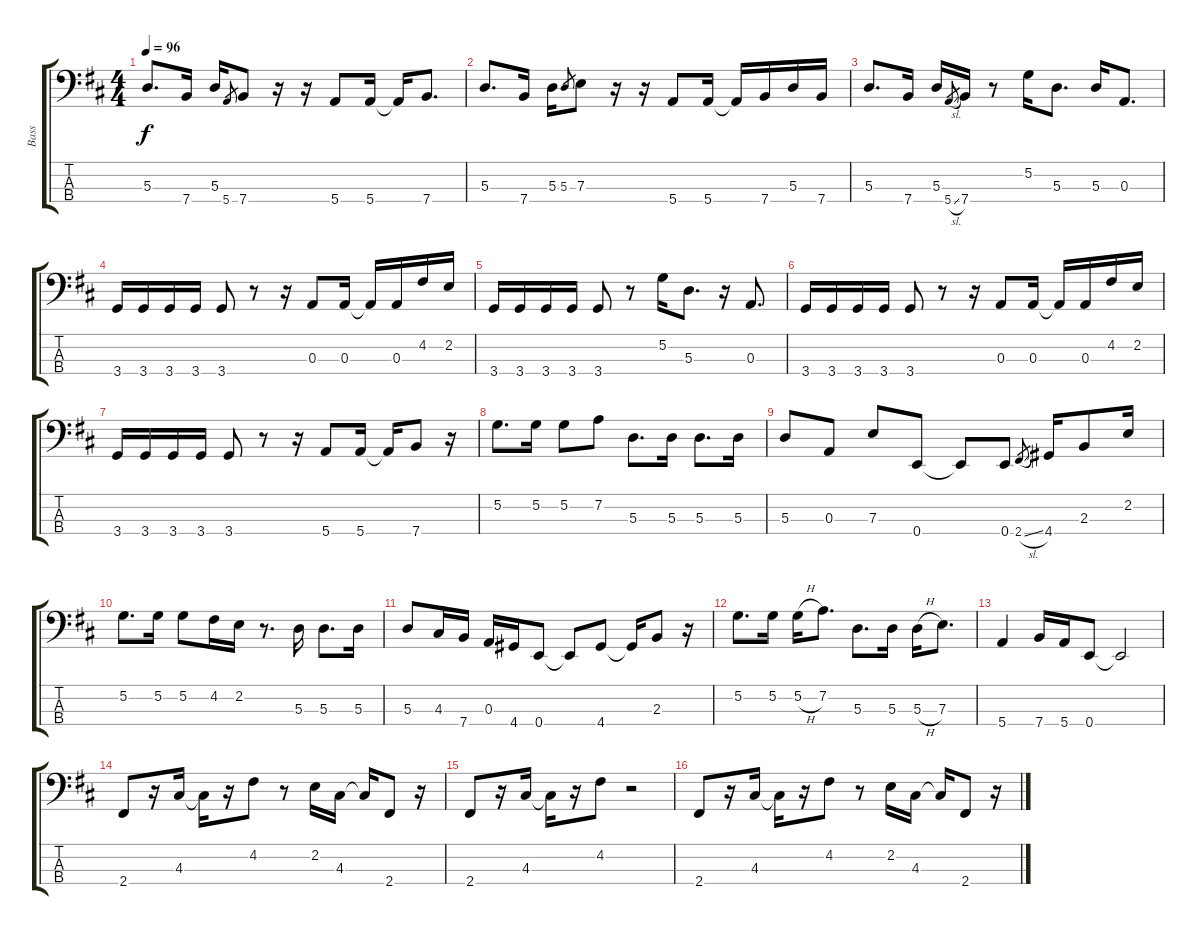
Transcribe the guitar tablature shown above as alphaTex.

\track ("Bass" "Bass") {instrument electricbassfinger}
\staff {score tabs}
\tuning (G2 D2 A1 E1) {hide}
\ts (4 4)
\tempo 96
\clef f4
\ks d
5.3.8{d dy f} 7.4.16 5.3.16 5.4.8{gr} 7.4.8 r.16 r.16 5.4.8 5.4.16 5.4{t}.16 7.4.8{d} |
5.3.8{d} 7.4.16 5.3.16 5.3.8{gr} 7.3.8 r.16 r.16 5.4.8 5.4.16 5.4{t}.16 7.4.16 5.3.16 7.4.16 |
5.3.8{d} 7.4.16 5.3.16 5.4{sl}.8{gr} 7.4.16 r.8 5.2.16 5.3.8{d} 5.3.16 0.3.8{d} |
3.4.16 3.4.16 3.4.16 3.4.16 3.4.8 r.8 r.16 0.3.8 0.3.16 0.3{t}.16 0.3.16 4.2.16 2.2.16 |
3.4.16 3.4.16 3.4.16 3.4.16 3.4.8 r.8 5.2.16 5.3.8{d} r.16 0.3.8{d} |
3.4.16 3.4.16 3.4.16 3.4.16 3.4.8 r.8 r.16 0.3.8 0.3.16 0.3{t}.16 0.3.16 4.2.16 2.2.16 |
3.4.16 3.4.16 3.4.16 3.4.16 3.4.8 r.8 r.16 5.4.8 5.4.16 5.4{t}.16 7.4.8 r.16 |
5.2.8{d} 5.2.16 5.2.8 7.2.8 5.3.8{d} 5.3.16 5.3.8{d} 5.3.16 |
5.3.8 0.3.8 7.3.8 0.4.8 0.4{t}.8 0.4.8 2.4{sl}.8{gr} 4.4.16 2.3.8 2.2.16 |
5.2.8{d} 5.2.16 5.2.8 4.2.16 2.2.16 r.8{d} 5.3.16 5.3.8{d} 5.3.16 |
5.3.8 4.3.16 7.4.16 0.3.16 4.4.16 0.4.8 0.4{t}.8 4.4.8 4.4{t}.16 2.3.8 r.16 |
5.2.8{d} 5.2.16 5.2{h}.16 7.2.8{d} 5.3.8{d} 5.3.16 5.3{h}.16 7.3.8{d} |
5.4.4 7.4.16 5.4.16 0.4.8 0.4{t}.2 |
2.4.8 r.16 4.3.16 4.3{t}.16 r.16 4.2.8 r.8 2.2.16 4.3.16 4.3{t}.16 2.4.8 r.16 |
2.4.8 r.16 4.3.16 4.3{t}.16 r.16 4.2.8 r.2 |
2.4.8 r.16 4.3.16 4.3{t}.16 r.16 4.2.8 r.8 2.2.16 4.3.16 4.3{t}.16 2.4.8 r.16
